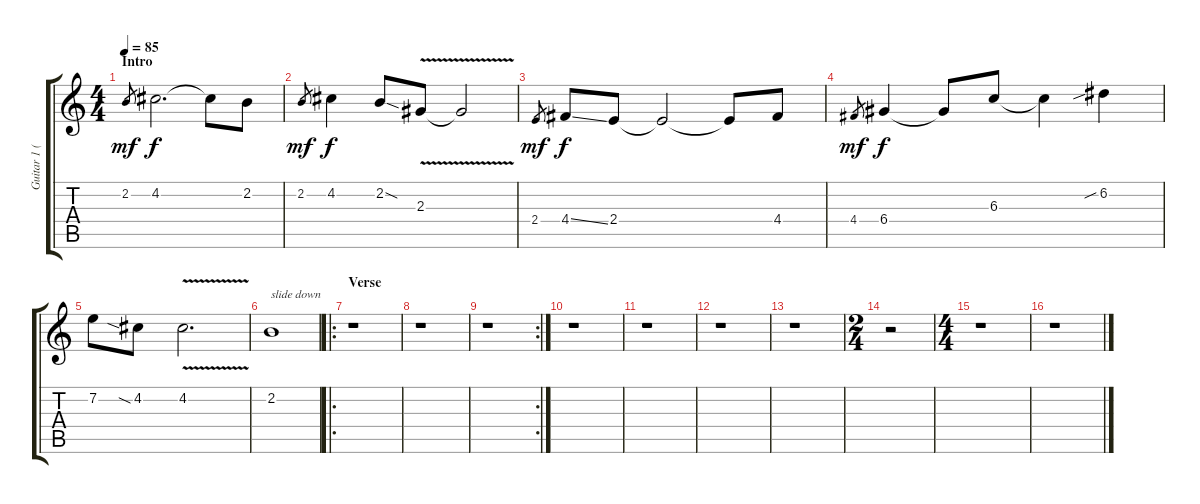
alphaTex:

\track ("Guitar 1 (slide)" "Guitar 1 (") {instrument distortionguitar}
\staff {score tabs}
\tuning (D4 A3 Gb3 D3 A2 D2) {hide}
\ts (4 4)
\section ("" "Intro")
\tempo 85
\clef g2
\ks c
2.2.8{gr dy mf instrument distortionguitar} 4.2.2{d dy f} 4.2{t}.8 2.2.8 |
2.2.8{gr dy mf} 4.2.4{dy f} 2.2{sod}.8 2.3{v}.8 2.3{v t}.2 |
2.4.8{gr dy mf} 4.4{ss}.8{dy f} 2.4.8 2.4{t}.2 2.4{t}.8 4.4.8 |
4.4.8{gr dy mf} 6.4.4{dy f} 6.4{t}.8 6.3.8 6.3{t}.4 6.2{sib}.4 |
7.2.8 4.2{sia}.8 4.2{v}.2{d} |
2.2.1{txt "slide down"} |
\ro
\section ("" "Verse")
r.1 |
r.1 |
\rc 2
r.1 |
r.1 |
r.1 |
r.1 |
r.1 |
\ts (2 4)
r.2 |
\ts (4 4)
r.1 |
r.1
